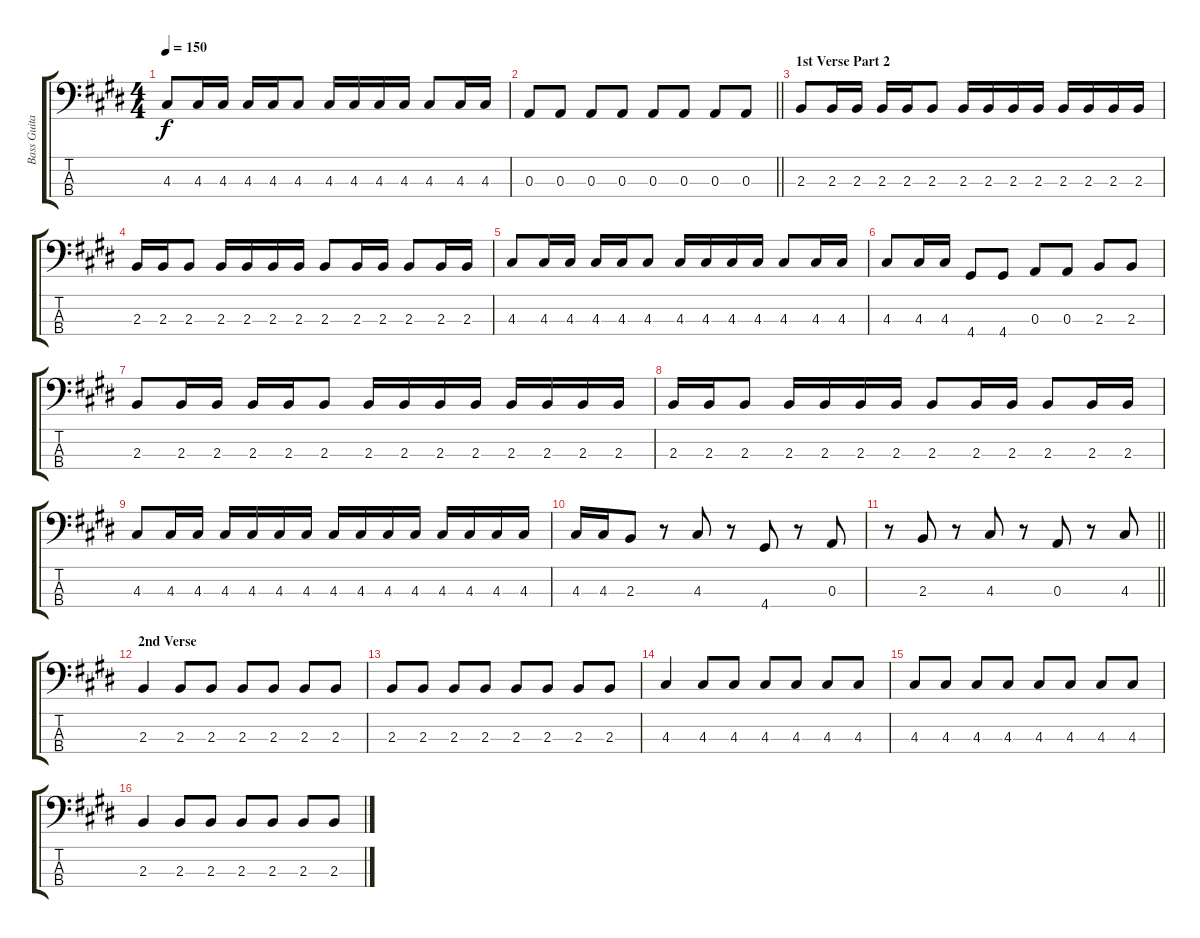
\track ("Bass Guitar" "Bass Guita") {instrument electricbassfinger}
\staff {score tabs}
\tuning (G2 D2 A1 E1) {hide}
\ts (4 4)
\tempo 150
\clef f4
\ks c#minor
4.3.8{dy f} 4.3.16 4.3.16 4.3.16 4.3.16 4.3.8 4.3.16 4.3.16 4.3.16 4.3.16 4.3.8 4.3.16 4.3.16 |
\barLineRight lightlight
0.3.8 0.3.8 0.3.8 0.3.8 0.3.8 0.3.8 0.3.8 0.3.8 |
\section ("" "1st Verse Part 2")
2.3.8 2.3.16 2.3.16 2.3.16 2.3.16 2.3.8 2.3.16 2.3.16 2.3.16 2.3.16 2.3.16 2.3.16 2.3.16 2.3.16 |
2.3.16 2.3.16 2.3.8 2.3.16 2.3.16 2.3.16 2.3.16 2.3.8 2.3.16 2.3.16 2.3.8 2.3.16 2.3.16 |
4.3.8 4.3.16 4.3.16 4.3.16 4.3.16 4.3.8 4.3.16 4.3.16 4.3.16 4.3.16 4.3.8 4.3.16 4.3.16 |
4.3.8 4.3.16 4.3.16 4.4.8 4.4.8 0.3.8 0.3.8 2.3.8 2.3.8 |
2.3.8 2.3.16 2.3.16 2.3.16 2.3.16 2.3.8 2.3.16 2.3.16 2.3.16 2.3.16 2.3.16 2.3.16 2.3.16 2.3.16 |
2.3.16 2.3.16 2.3.8 2.3.16 2.3.16 2.3.16 2.3.16 2.3.8 2.3.16 2.3.16 2.3.8 2.3.16 2.3.16 |
4.3.8 4.3.16 4.3.16 4.3.16 4.3.16 4.3.16 4.3.16 4.3.16 4.3.16 4.3.16 4.3.16 4.3.16 4.3.16 4.3.16 4.3.16 |
4.3.16 4.3.16 2.3.8 r.8 4.3.8 r.8 4.4.8 r.8 0.3.8 |
\barLineRight lightlight
r.8 2.3.8 r.8 4.3.8 r.8 0.3.8 r.8 4.3.8 |
\section ("" "2nd Verse")
2.3.4 2.3.8 2.3.8 2.3.8 2.3.8 2.3.8 2.3.8 |
2.3.8 2.3.8 2.3.8 2.3.8 2.3.8 2.3.8 2.3.8 2.3.8 |
4.3.4 4.3.8 4.3.8 4.3.8 4.3.8 4.3.8 4.3.8 |
4.3.8 4.3.8 4.3.8 4.3.8 4.3.8 4.3.8 4.3.8 4.3.8 |
2.3.4 2.3.8 2.3.8 2.3.8 2.3.8 2.3.8 2.3.8
